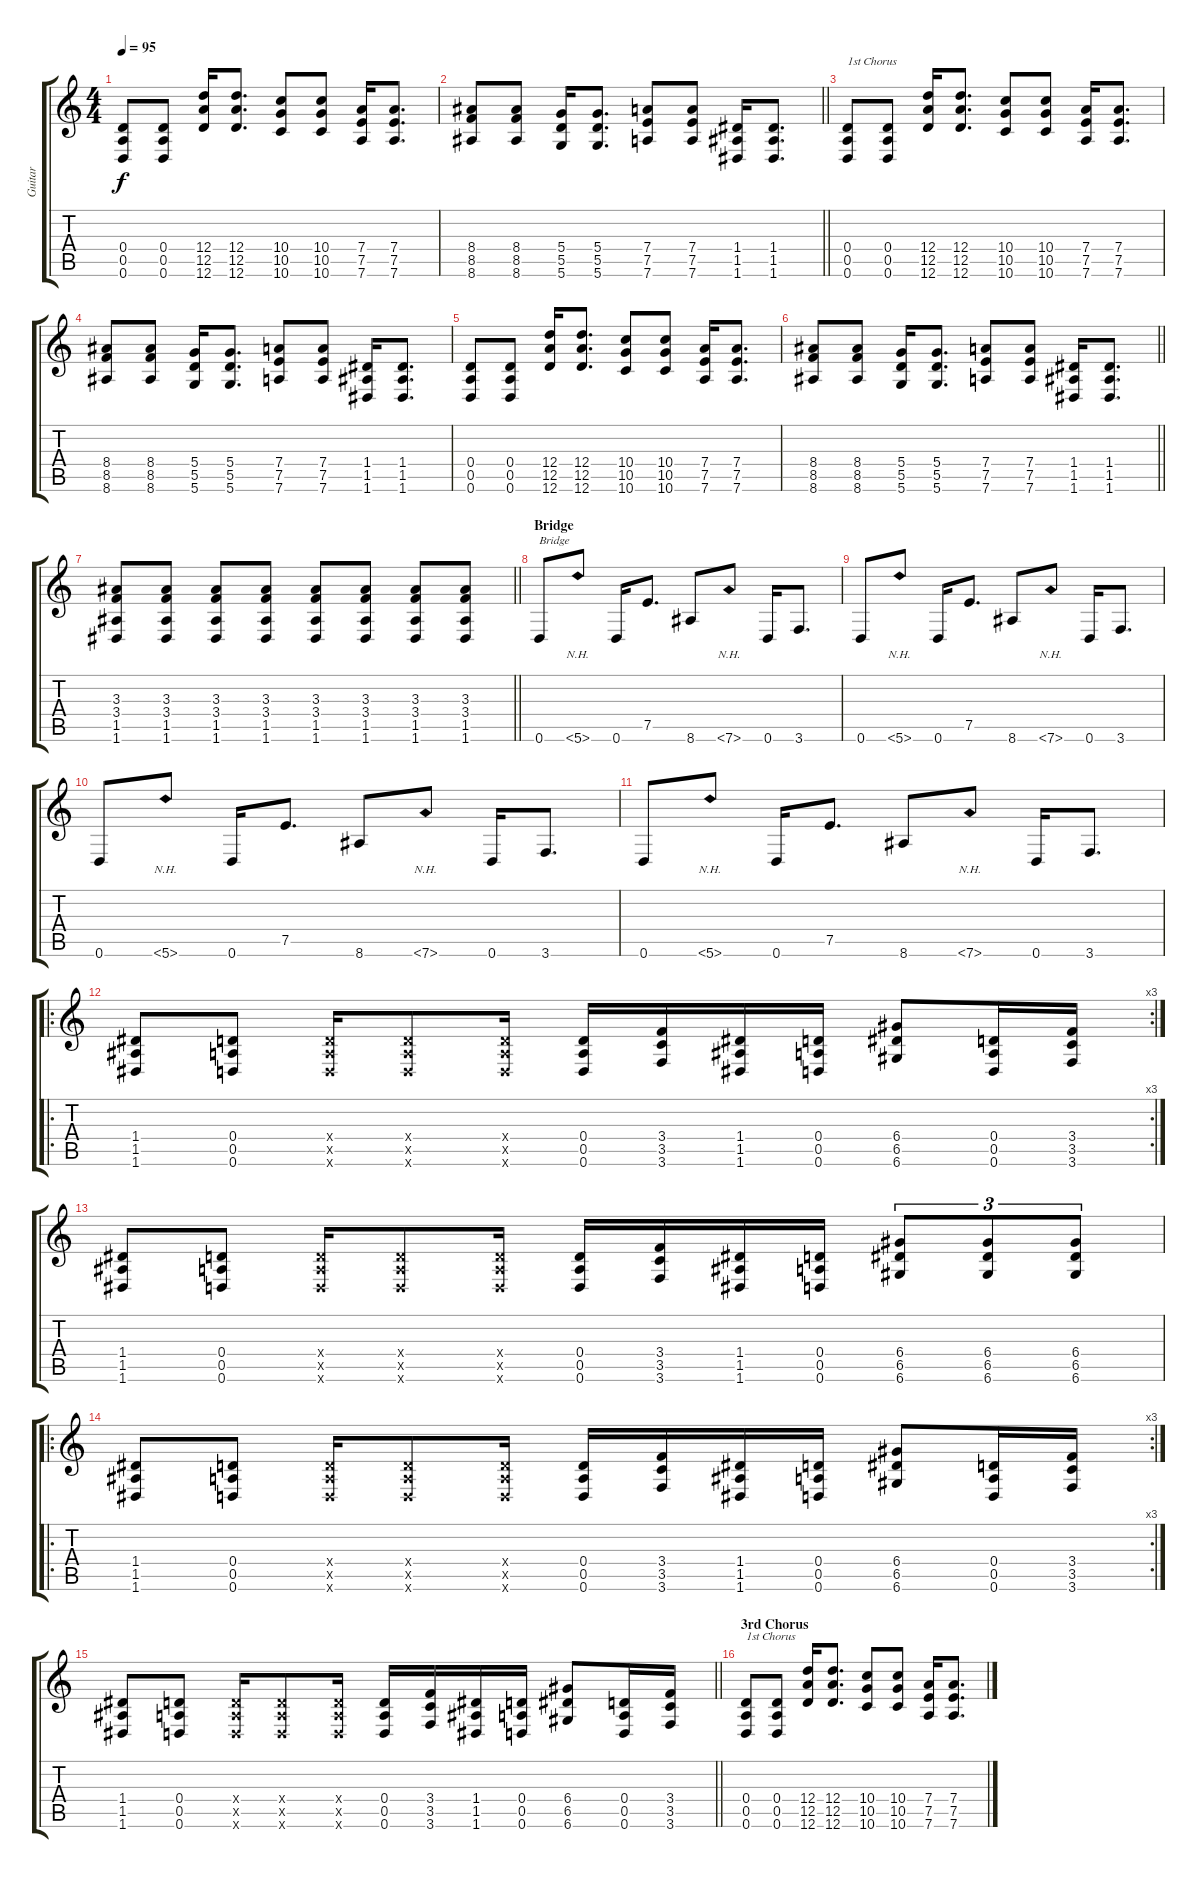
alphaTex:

\track ("Guitar" "Guitar") {instrument distortionguitar}
\staff {score tabs}
\tuning (E4 B3 G3 D3 A2 D2) {hide}
\ts (4 4)
\tempo 95
\clef g2
\ks c
(0.4 0.5 0.6).8{dy f} (0.4 0.5 0.6).8 (12.4 12.5 12.6).16 (12.4 12.5 12.6).8{d} (10.4 10.5 10.6).8 (10.4 10.5 10.6).8 (7.4 7.5 7.6).16 (7.4 7.5 7.6).8{d} |
\barLineRight lightlight
(8.4 8.5 8.6).8 (8.4 8.5 8.6).8 (5.4 5.5 5.6).16 (5.4 5.5 5.6).8{d} (7.4 7.5 7.6).8 (7.4 7.5 7.6).8 (1.4 1.5 1.6).16 (1.4 1.5 1.6).8{d} |
(0.4 0.5 0.6).8{txt "1st Chorus"} (0.4 0.5 0.6).8 (12.4 12.5 12.6).16 (12.4 12.5 12.6).8{d} (10.4 10.5 10.6).8 (10.4 10.5 10.6).8 (7.4 7.5 7.6).16 (7.4 7.5 7.6).8{d} |
(8.4 8.5 8.6).8 (8.4 8.5 8.6).8 (5.4 5.5 5.6).16 (5.4 5.5 5.6).8{d} (7.4 7.5 7.6).8 (7.4 7.5 7.6).8 (1.4 1.5 1.6).16 (1.4 1.5 1.6).8{d} |
(0.4 0.5 0.6).8 (0.4 0.5 0.6).8 (12.4 12.5 12.6).16 (12.4 12.5 12.6).8{d} (10.4 10.5 10.6).8 (10.4 10.5 10.6).8 (7.4 7.5 7.6).16 (7.4 7.5 7.6).8{d} |
\barLineRight lightlight
(8.4 8.5 8.6).8 (8.4 8.5 8.6).8 (5.4 5.5 5.6).16 (5.4 5.5 5.6).8{d} (7.4 7.5 7.6).8 (7.4 7.5 7.6).8 (1.4 1.5 1.6).16 (1.4 1.5 1.6).8{d} |
\barLineRight lightlight
(3.3 3.4 1.5 1.6).8 (3.3 3.4 1.5 1.6).8 (3.3 3.4 1.5 1.6).8 (3.3 3.4 1.5 1.6).8 (3.3 3.4 1.5 1.6).8 (3.3 3.4 1.5 1.6).8 (3.3 3.4 1.5 1.6).8 (3.3 3.4 1.5 1.6).8 |
\section ("" "Bridge")
0.6.8{txt "Bridge"} 5.6{nh}.8 0.6.16 7.5.8{d} 8.6.8 7.6{nh}.8 0.6.16 3.6.8{d} |
0.6.8 5.6{nh}.8 0.6.16 7.5.8{d} 8.6.8 7.6{nh}.8 0.6.16 3.6.8{d} |
0.6.8 5.6{nh}.8 0.6.16 7.5.8{d} 8.6.8 7.6{nh}.8 0.6.16 3.6.8{d} |
0.6.8 5.6{nh}.8 0.6.16 7.5.8{d} 8.6.8 7.6{nh}.8 0.6.16 3.6.8{d} |
\ro
\rc 3
(1.4 1.5 1.6).8 (0.4 0.5 0.6).8 (0.4{x} 0.5{x} 0.6{x}).16 (0.4{x} 0.5{x} 0.6{x}).8 (0.4{x} 0.5{x} 0.6{x}).16 (0.4 0.5 0.6).16 (3.4 3.5 3.6).16 (1.4 1.5 1.6).16 (0.4 0.5 0.6).16 (6.4 6.5 6.6).8 (0.4 0.5 0.6).16 (3.4 3.5 3.6).16 |
(1.4 1.5 1.6).8 (0.4 0.5 0.6).8 (0.4{x} 0.5{x} 0.6{x}).16 (0.4{x} 0.5{x} 0.6{x}).8 (0.4{x} 0.5{x} 0.6{x}).16 (0.4 0.5 0.6).16 (3.4 3.5 3.6).16 (1.4 1.5 1.6).16 (0.4 0.5 0.6).16 (6.4 6.5 6.6).8{tu (3 2)} (6.4 6.5 6.6).8{tu (3 2)} (6.4 6.5 6.6).8{tu (3 2)} |
\ro
\rc 3
(1.4 1.5 1.6).8 (0.4 0.5 0.6).8 (0.4{x} 0.5{x} 0.6{x}).16 (0.4{x} 0.5{x} 0.6{x}).8 (0.4{x} 0.5{x} 0.6{x}).16 (0.4 0.5 0.6).16 (3.4 3.5 3.6).16 (1.4 1.5 1.6).16 (0.4 0.5 0.6).16 (6.4 6.5 6.6).8 (0.4 0.5 0.6).16 (3.4 3.5 3.6).16 |
\barLineRight lightlight
(1.4 1.5 1.6).8 (0.4 0.5 0.6).8 (0.4{x} 0.5{x} 0.6{x}).16 (0.4{x} 0.5{x} 0.6{x}).8 (0.4{x} 0.5{x} 0.6{x}).16 (0.4 0.5 0.6).16 (3.4 3.5 3.6).16 (1.4 1.5 1.6).16 (0.4 0.5 0.6).16 (6.4 6.5 6.6).8 (0.4 0.5 0.6).16 (3.4 3.5 3.6).16 |
\section ("" "3rd Chorus")
(0.4 0.5 0.6).8{txt "1st Chorus"} (0.4 0.5 0.6).8 (12.4 12.5 12.6).16 (12.4 12.5 12.6).8{d} (10.4 10.5 10.6).8 (10.4 10.5 10.6).8 (7.4 7.5 7.6).16 (7.4 7.5 7.6).8{d}
